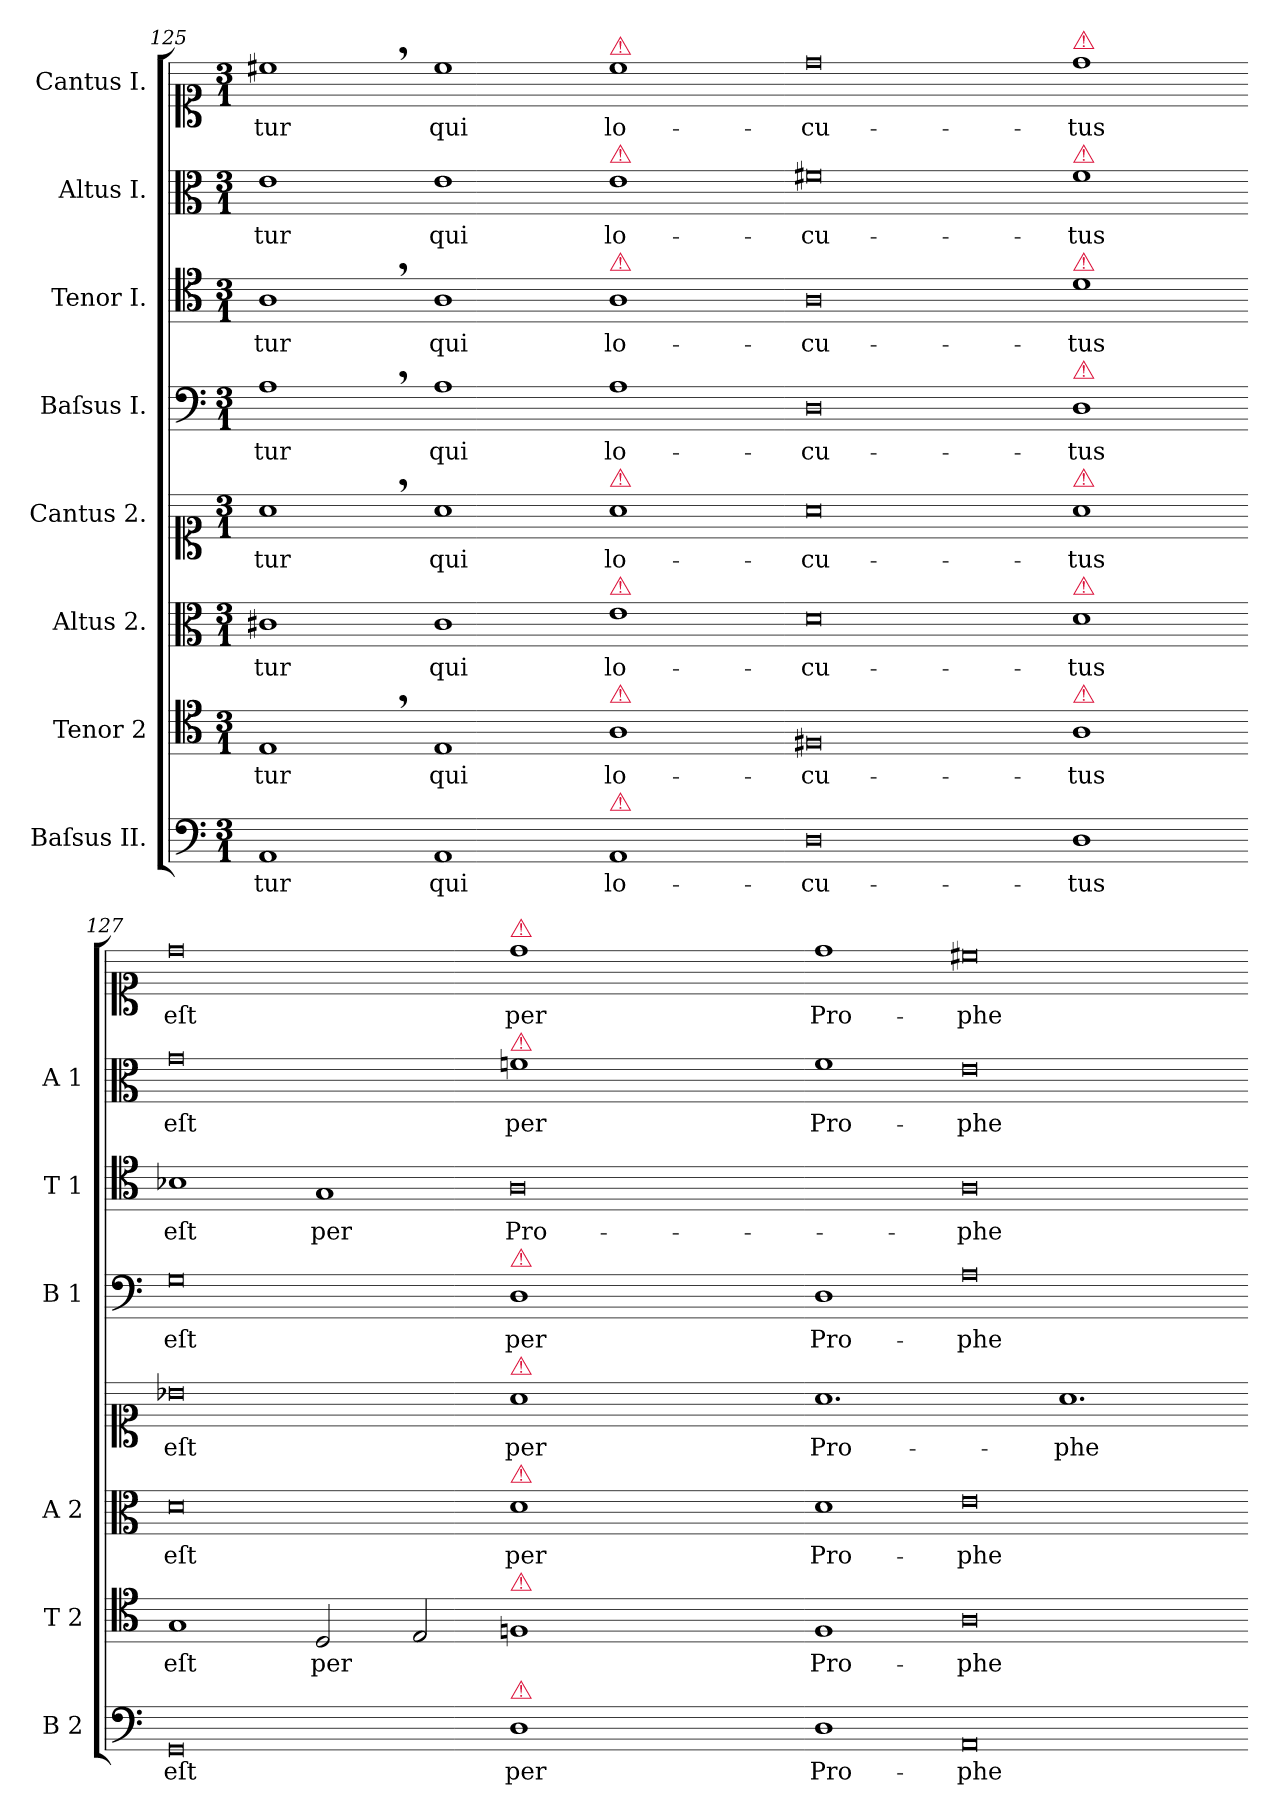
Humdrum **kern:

**kern	**text	**kern	**text	**kern	**text	**kern	**text	**kern	**text	**kern	**text	**kern	**text	**kern	**text
*part8	*part8	*part7	*part7	*part6	*part6	*part5	*part5	*part4	*part4	*part3	*part3	*part2	*part2	*part1	*part1
*staff8	*staff8	*staff7	*staff7	*staff6	*staff6	*staff5	*staff5	*staff4	*staff4	*staff3	*staff3	*staff2	*staff2	*staff1	*staff1
*I"Baſsus II.	*	*I"Tenor 2	*	*I"Altus 2.	*	*I"Cantus 2.	*	*I"Baſsus I.	*	*I"Tenor I.	*	*I"Altus I.	*	*I"Cantus I.	*
*I'B 2	*	*I'T 2	*	*I'A 2	*	*	*	*I'B 1	*	*I'T 1	*	*I'A 1	*	*	*
*clefF4	*	*clefC4	*	*clefC3	*	*clefC1	*	*clefF4	*	*clefC4	*	*clefC3	*	*clefC1	*
*k[]	*	*k[]	*	*k[]	*	*k[]	*	*k[]	*	*k[]	*	*k[]	*	*k[]	*
*a:	*	*a:	*	*a:	*	*a:	*	*a:	*	*a:	*	*a:	*	*a:	*
*M3/1	*	*M3/1	*	*M3/1	*	*M3/1	*	*M3/1	*	*M3/1	*	*M3/1	*	*M3/1	*
=125	=125	=125	=125	=125	=125	=125	=125	=125	=125	=125	=125	=125	=125	=125	=125
1AA	-tur	1E,<	-tur	1c#X	-tur	1a,<	-tur	1A,<	-tur	1A,<	-tur	1e	-tur	1cc#X,<	-tur
1AA	qui	1E	qui	1c#	qui	1a	qui	1A	qui	1A	qui	1e	qui	1cc#	qui
!	!	!	!	!	!	!	!	!	!	!	!	!	!	!LO:TX:a:color=crimson:t=⚠	!
!	!	!	!	!	!	!	!	!	!	!	!	!LO:TX:a:color=crimson:t=⚠	!	!	!
!	!	!	!	!	!	!	!	!	!	!LO:TX:a:color=crimson:t=⚠	!	!	!	!	!
!	!	!	!	!	!	!LO:TX:a:color=crimson:t=⚠	!	!	!	!	!	!	!	!	!
!	!	!	!	!LO:TX:a:color=crimson:t=⚠	!	!	!	!	!	!	!	!	!	!	!
!	!	!LO:TX:a:color=crimson:t=⚠	!	!	!	!	!	!	!	!	!	!	!	!	!
!LO:TX:a:color=crimson:t=⚠	!	!	!	!	!	!	!	!	!	!	!	!	!	!	!
1AA	lo-	1A	lo-	1e	lo-	1a	lo-	1A	lo-	1A	lo-	1e	lo-	1cc#	lo-
=126-	=126-	=126-	=126-	=126-	=126-	=126-	=126-	=126-	=126-	=126-	=126-	=126-	=126-	=126-	=126-
0D	-cu-	0F#X	-cu-	0d	-cu-	0a	-cu-	0D	-cu-	0A	-cu-	0f#X	-cu-	0dd	-cu-
!	!	!	!	!	!	!	!	!	!	!	!	!	!	!LO:TX:a:color=crimson:t=⚠	!
!	!	!	!	!	!	!	!	!	!	!	!	!LO:TX:a:color=crimson:t=⚠	!	!	!
!	!	!	!	!	!	!	!	!	!	!LO:TX:a:color=crimson:t=⚠	!	!	!	!	!
!	!	!	!	!	!	!	!	!LO:TX:a:color=crimson:t=⚠	!	!	!	!	!	!	!
!	!	!	!	!	!	!LO:TX:a:color=crimson:t=⚠	!	!	!	!	!	!	!	!	!
!	!	!	!	!LO:TX:a:color=crimson:t=⚠	!	!	!	!	!	!	!	!	!	!	!
!	!	!LO:TX:a:color=crimson:t=⚠	!	!	!	!	!	!	!	!	!	!	!	!	!
1D	-tus	1A	-tus	1d	-tus	1a	-tus	1D	-tus	1d	-tus	1f#	-tus	1dd	-tus
=127-	=127-	=127-	=127-	=127-	=127-	=127-	=127-	=127-	=127-	=127-	=127-	=127-	=127-	=127-	=127-
0GG	eſt	1G	eſt	0d	eſt	0b-X	eſt	0G	eſt	1B-X	eſt	0g	eſt	0dd	eſt
.	.	2D/	per	.	.	.	.	.	.	1G	per	.	.	.	.
.	.	2E/	.	.	.	.	.	.	.	.	.	.	.	.	.
!	!	!	!	!	!	!	!	!	!	!	!	!	!	!LO:TX:a:color=crimson:t=⚠	!
!	!	!	!	!	!	!	!	!	!	!	!	!LO:TX:a:color=crimson:t=⚠	!	!	!
!	!	!	!	!	!	!	!	!LO:TX:a:color=crimson:t=⚠	!	!	!	!	!	!	!
!	!	!	!	!	!	!LO:TX:a:color=crimson:t=⚠	!	!	!	!	!	!	!	!	!
!	!	!	!	!LO:TX:a:color=crimson:t=⚠	!	!	!	!	!	!	!	!	!	!	!
!	!	!LO:TX:a:color=crimson:t=⚠	!	!	!	!	!	!	!	!	!	!	!	!	!
!LO:TX:a:color=crimson:t=⚠	!	!	!	!	!	!	!	!	!	!	!	!	!	!	!
1D	per	1Fn	.	1d	per	1a	per	1D	per	0A	Pro-	1fn	per	1dd	per
1ryy	.	1ryy	.	1ryy	.	1ryy	.	1ryy	.	.	.	1ryy	.	1ryy	.
=128-	=128-	=128-	=128-	=128-	=128-	=128-	=128-	=128-	=128-	=128-	=128-	=128-	=128-	=128-	=128-
1D	Pro-	1F	Pro-	1d	Pro-	1.a	Pro-	1D	Pro-	1ryy	.	1f	Pro-	1dd	Pro-
0AA	-phe-	0A	-phe-	0e	-phe-	.	.	0A	-phe-	0A	-phe-	0e	-phe-	0cc#X	-phe-
.	.	.	.	.	.	1.a	-phe-	.	.	.	.	.	.	.	.
=-	=-	=-	=-	=-	=-	=-	=-	=-	=-	=-	=-	=-	=-	=-	=-
*-	*-	*-	*-	*-	*-	*-	*-	*-	*-	*-	*-	*-	*-	*-	*-
